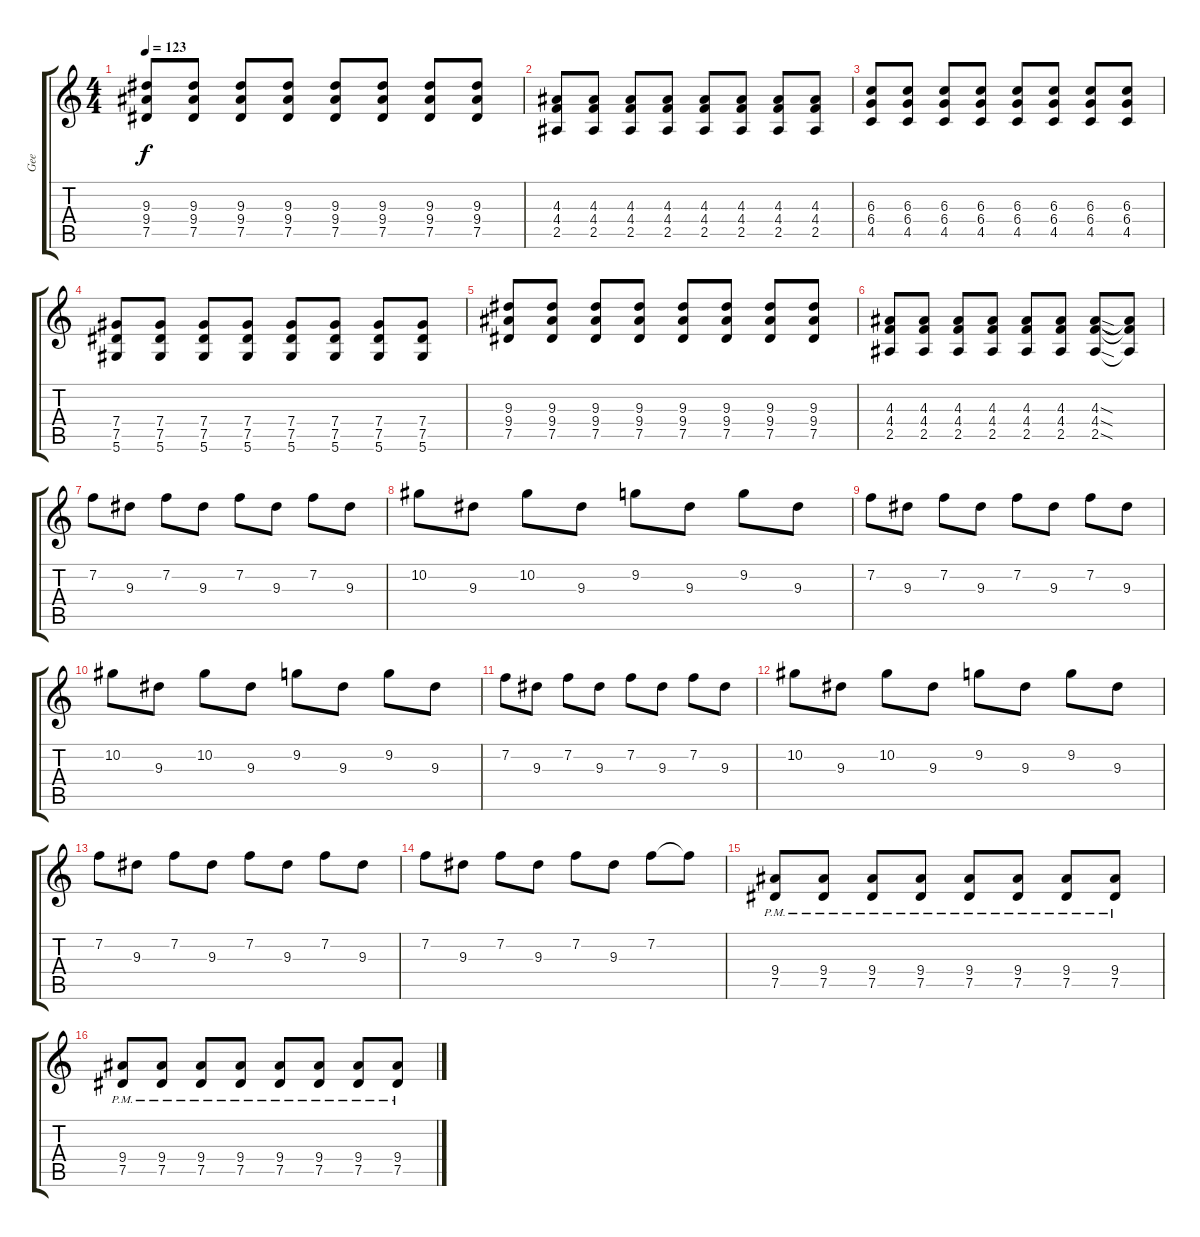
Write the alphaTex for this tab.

\track ("Gee" "Gee") {instrument overdrivenguitar}
\staff {score tabs}
\tuning (Eb4 Bb3 Gb3 Db3 Ab2 Eb2) {hide}
\ts (4 4)
\tempo 123
\clef g2
\ks c
(9.3 9.4 7.5).8{dy f} (9.3 9.4 7.5).8 (9.3 9.4 7.5).8 (9.3 9.4 7.5).8 (9.3 9.4 7.5).8 (9.3 9.4 7.5).8 (9.3 9.4 7.5).8 (9.3 9.4 7.5).8 |
(4.3 4.4 2.5).8 (4.3 4.4 2.5).8 (4.3 4.4 2.5).8 (4.3 4.4 2.5).8 (4.3 4.4 2.5).8 (4.3 4.4 2.5).8 (4.3 4.4 2.5).8 (4.3 4.4 2.5).8 |
(6.3 6.4 4.5).8 (6.3 6.4 4.5).8 (6.3 6.4 4.5).8 (6.3 6.4 4.5).8 (6.3 6.4 4.5).8 (6.3 6.4 4.5).8 (6.3 6.4 4.5).8 (6.3 6.4 4.5).8 |
(7.4 7.5 5.6).8 (7.4 7.5 5.6).8 (7.4 7.5 5.6).8 (7.4 7.5 5.6).8 (7.4 7.5 5.6).8 (7.4 7.5 5.6).8 (7.4 7.5 5.6).8 (7.4 7.5 5.6).8 |
(9.3 9.4 7.5).8 (9.3 9.4 7.5).8 (9.3 9.4 7.5).8 (9.3 9.4 7.5).8 (9.3 9.4 7.5).8 (9.3 9.4 7.5).8 (9.3 9.4 7.5).8 (9.3 9.4 7.5).8 |
(4.3 4.4 2.5).8 (4.3 4.4 2.5).8 (4.3 4.4 2.5).8 (4.3 4.4 2.5).8 (4.3 4.4 2.5).8 (4.3 4.4 2.5).8 (4.3{sod} 4.4{sod} 2.5{sod}).8 (4.3{t} 4.4{t} 2.5{t}).8 |
7.2.8{volume 10} 9.3.8 7.2.8 9.3.8 7.2.8 9.3.8 7.2.8 9.3.8 |
10.2.8{volume 10} 9.3.8 10.2.8 9.3.8 9.2.8 9.3.8 9.2.8 9.3.8 |
7.2.8{volume 10} 9.3.8 7.2.8 9.3.8 7.2.8 9.3.8 7.2.8 9.3.8 |
10.2.8{volume 10} 9.3.8 10.2.8 9.3.8 9.2.8 9.3.8 9.2.8 9.3.8 |
7.2.8{volume 10} 9.3.8 7.2.8 9.3.8 7.2.8 9.3.8 7.2.8 9.3.8 |
10.2.8{volume 10} 9.3.8 10.2.8 9.3.8 9.2.8 9.3.8 9.2.8 9.3.8 |
7.2.8{volume 10} 9.3.8 7.2.8 9.3.8 7.2.8 9.3.8 7.2.8 9.3.8 |
7.2.8{volume 10} 9.3.8 7.2.8 9.3.8 7.2.8 9.3.8 7.2.8 7.2{t}.8 |
(9.4{pm} 7.5{pm}).8{volume 9} (9.4{pm} 7.5{pm}).8 (9.4{pm} 7.5{pm}).8 (9.4{pm} 7.5{pm}).8 (9.4{pm} 7.5{pm}).8 (9.4{pm} 7.5{pm}).8 (9.4{pm} 7.5{pm}).8 (9.4{pm} 7.5{pm}).8 |
(9.4{pm} 7.5{pm}).8 (9.4{pm} 7.5{pm}).8 (9.4{pm} 7.5{pm}).8 (9.4{pm} 7.5{pm}).8 (9.4{pm} 7.5{pm}).8 (9.4{pm} 7.5{pm}).8 (9.4{pm} 7.5{pm}).8 (9.4{pm} 7.5{pm}).8
